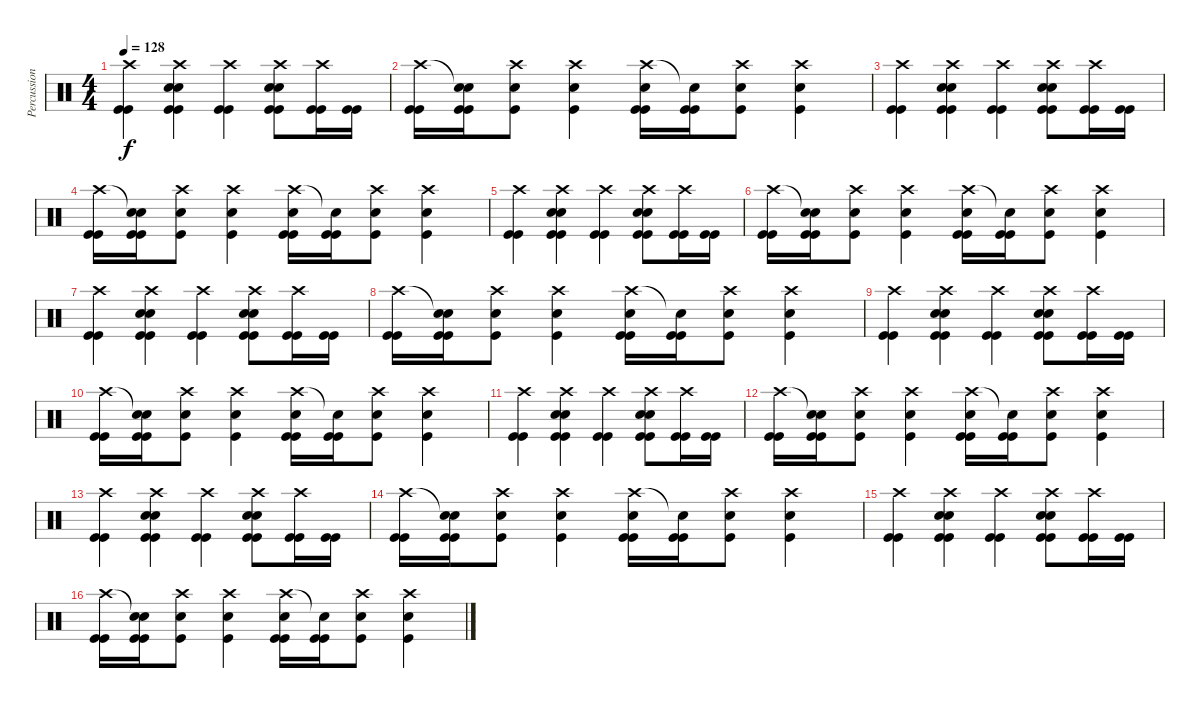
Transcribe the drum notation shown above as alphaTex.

\track ("Percussions" "Percussion") {instrument percussion}
\staff {score}
\articulation defaults
\ts (4 4)
\tempo 128
\clef neutral
\ks c
("Crash high (hit)" "Kick (hit)" "Kick (hit)").4{dy f} ("Crash high (hit)" "Snare (hit) 2" "Snare (hit) 2" "Kick (hit)" "Kick (hit)").4 ("Crash high (hit)" "Kick (hit)" "Kick (hit)").4 ("Crash high (hit)" "Snare (hit) 2" "Snare (hit) 2" "Kick (hit)" "Kick (hit)").8 ("Crash high (hit)" "Kick (hit)" "Kick (hit)").16 ("Kick (hit)" "Kick (hit)").16 |
("Crash high (hit)" "Kick (hit)" "Kick (hit)").16 ("Snare (hit)"{t} "Snare (hit) 2" "Kick (hit)" "Kick (hit)").16 ("Crash high (hit)" "Snare (hit) 2" "Kick (hit)").8 ("Crash high (hit)" "Snare (hit) 2" "Kick (hit)").4 ("Crash high (hit)" "Snare (hit) 2" "Kick (hit)" "Kick (hit)").16 ("Snare (hit)"{t} "Kick (hit)" "Kick (hit)").16 ("Crash high (hit)" "Snare (hit) 2" "Kick (hit)").8 ("Crash high (hit)" "Snare (hit) 2" "Kick (hit)").4 |
("Crash high (hit)" "Kick (hit)" "Kick (hit)").4 ("Crash high (hit)" "Snare (hit) 2" "Snare (hit) 2" "Kick (hit)" "Kick (hit)").4 ("Crash high (hit)" "Kick (hit)" "Kick (hit)").4 ("Crash high (hit)" "Snare (hit) 2" "Snare (hit) 2" "Kick (hit)" "Kick (hit)").8 ("Crash high (hit)" "Kick (hit)" "Kick (hit)").16 ("Kick (hit)" "Kick (hit)").16 |
("Crash high (hit)" "Kick (hit)" "Kick (hit)").16 ("Snare (hit)"{t} "Snare (hit) 2" "Kick (hit)" "Kick (hit)").16 ("Crash high (hit)" "Snare (hit) 2" "Kick (hit)").8 ("Crash high (hit)" "Snare (hit) 2" "Kick (hit)").4 ("Crash high (hit)" "Snare (hit) 2" "Kick (hit)" "Kick (hit)").16 ("Snare (hit)"{t} "Kick (hit)" "Kick (hit)").16 ("Crash high (hit)" "Snare (hit) 2" "Kick (hit)").8 ("Crash high (hit)" "Snare (hit) 2" "Kick (hit)").4 |
("Crash high (hit)" "Kick (hit)" "Kick (hit)").4 ("Crash high (hit)" "Snare (hit) 2" "Snare (hit) 2" "Kick (hit)" "Kick (hit)").4 ("Crash high (hit)" "Kick (hit)" "Kick (hit)").4 ("Crash high (hit)" "Snare (hit) 2" "Snare (hit) 2" "Kick (hit)" "Kick (hit)").8 ("Crash high (hit)" "Kick (hit)" "Kick (hit)").16 ("Kick (hit)" "Kick (hit)").16 |
("Crash high (hit)" "Kick (hit)" "Kick (hit)").16 ("Snare (hit)"{t} "Snare (hit) 2" "Kick (hit)" "Kick (hit)").16 ("Crash high (hit)" "Snare (hit) 2" "Kick (hit)").8 ("Crash high (hit)" "Snare (hit) 2" "Kick (hit)").4 ("Crash high (hit)" "Snare (hit) 2" "Kick (hit)" "Kick (hit)").16 ("Snare (hit)"{t} "Kick (hit)" "Kick (hit)").16 ("Crash high (hit)" "Snare (hit) 2" "Kick (hit)").8 ("Crash high (hit)" "Snare (hit) 2" "Kick (hit)").4 |
("Crash high (hit)" "Kick (hit)" "Kick (hit)").4 ("Crash high (hit)" "Snare (hit) 2" "Snare (hit) 2" "Kick (hit)" "Kick (hit)").4 ("Crash high (hit)" "Kick (hit)" "Kick (hit)").4 ("Crash high (hit)" "Snare (hit) 2" "Snare (hit) 2" "Kick (hit)" "Kick (hit)").8 ("Crash high (hit)" "Kick (hit)" "Kick (hit)").16 ("Kick (hit)" "Kick (hit)").16 |
("Crash high (hit)" "Kick (hit)" "Kick (hit)").16 ("Snare (hit)"{t} "Snare (hit) 2" "Kick (hit)" "Kick (hit)").16 ("Crash high (hit)" "Snare (hit) 2" "Kick (hit)").8 ("Crash high (hit)" "Snare (hit) 2" "Kick (hit)").4 ("Crash high (hit)" "Snare (hit) 2" "Kick (hit)" "Kick (hit)").16 ("Snare (hit)"{t} "Kick (hit)" "Kick (hit)").16 ("Crash high (hit)" "Snare (hit) 2" "Kick (hit)").8 ("Crash high (hit)" "Snare (hit) 2" "Kick (hit)").4 |
("Crash high (hit)" "Kick (hit)" "Kick (hit)").4 ("Crash high (hit)" "Snare (hit) 2" "Snare (hit) 2" "Kick (hit)" "Kick (hit)").4 ("Crash high (hit)" "Kick (hit)" "Kick (hit)").4 ("Crash high (hit)" "Snare (hit) 2" "Snare (hit) 2" "Kick (hit)" "Kick (hit)").8 ("Crash high (hit)" "Kick (hit)" "Kick (hit)").16 ("Kick (hit)" "Kick (hit)").16 |
("Crash high (hit)" "Kick (hit)" "Kick (hit)").16 ("Snare (hit)"{t} "Snare (hit) 2" "Kick (hit)" "Kick (hit)").16 ("Crash high (hit)" "Snare (hit) 2" "Kick (hit)").8 ("Crash high (hit)" "Snare (hit) 2" "Kick (hit)").4 ("Crash high (hit)" "Snare (hit) 2" "Kick (hit)" "Kick (hit)").16 ("Snare (hit)"{t} "Kick (hit)" "Kick (hit)").16 ("Crash high (hit)" "Snare (hit) 2" "Kick (hit)").8 ("Crash high (hit)" "Snare (hit) 2" "Kick (hit)").4 |
("Crash high (hit)" "Kick (hit)" "Kick (hit)").4 ("Crash high (hit)" "Snare (hit) 2" "Snare (hit) 2" "Kick (hit)" "Kick (hit)").4 ("Crash high (hit)" "Kick (hit)" "Kick (hit)").4 ("Crash high (hit)" "Snare (hit) 2" "Snare (hit) 2" "Kick (hit)" "Kick (hit)").8 ("Crash high (hit)" "Kick (hit)" "Kick (hit)").16 ("Kick (hit)" "Kick (hit)").16 |
("Crash high (hit)" "Kick (hit)" "Kick (hit)").16 ("Snare (hit)"{t} "Snare (hit) 2" "Kick (hit)" "Kick (hit)").16 ("Crash high (hit)" "Snare (hit) 2" "Kick (hit)").8 ("Crash high (hit)" "Snare (hit) 2" "Kick (hit)").4 ("Crash high (hit)" "Snare (hit) 2" "Kick (hit)" "Kick (hit)").16 ("Snare (hit)"{t} "Kick (hit)" "Kick (hit)").16 ("Crash high (hit)" "Snare (hit) 2" "Kick (hit)").8 ("Crash high (hit)" "Snare (hit) 2" "Kick (hit)").4 |
("Crash high (hit)" "Kick (hit)" "Kick (hit)").4 ("Crash high (hit)" "Snare (hit) 2" "Snare (hit) 2" "Kick (hit)" "Kick (hit)").4 ("Crash high (hit)" "Kick (hit)" "Kick (hit)").4 ("Crash high (hit)" "Snare (hit) 2" "Snare (hit) 2" "Kick (hit)" "Kick (hit)").8 ("Crash high (hit)" "Kick (hit)" "Kick (hit)").16 ("Kick (hit)" "Kick (hit)").16 |
("Crash high (hit)" "Kick (hit)" "Kick (hit)").16 ("Snare (hit)"{t} "Snare (hit) 2" "Kick (hit)" "Kick (hit)").16 ("Crash high (hit)" "Snare (hit) 2" "Kick (hit)").8 ("Crash high (hit)" "Snare (hit) 2" "Kick (hit)").4 ("Crash high (hit)" "Snare (hit) 2" "Kick (hit)" "Kick (hit)").16 ("Snare (hit)"{t} "Kick (hit)" "Kick (hit)").16 ("Crash high (hit)" "Snare (hit) 2" "Kick (hit)").8 ("Crash high (hit)" "Snare (hit) 2" "Kick (hit)").4 |
("Crash high (hit)" "Kick (hit)" "Kick (hit)").4 ("Crash high (hit)" "Snare (hit) 2" "Snare (hit) 2" "Kick (hit)" "Kick (hit)").4 ("Crash high (hit)" "Kick (hit)" "Kick (hit)").4 ("Crash high (hit)" "Snare (hit) 2" "Snare (hit) 2" "Kick (hit)" "Kick (hit)").8 ("Crash high (hit)" "Kick (hit)" "Kick (hit)").16 ("Kick (hit)" "Kick (hit)").16 |
("Crash high (hit)" "Kick (hit)" "Kick (hit)").16 ("Snare (hit)"{t} "Snare (hit) 2" "Kick (hit)" "Kick (hit)").16 ("Crash high (hit)" "Snare (hit) 2" "Kick (hit)").8 ("Crash high (hit)" "Snare (hit) 2" "Kick (hit)").4 ("Crash high (hit)" "Snare (hit) 2" "Kick (hit)" "Kick (hit)").16 ("Snare (hit)"{t} "Kick (hit)" "Kick (hit)").16 ("Crash high (hit)" "Snare (hit) 2" "Kick (hit)").8 ("Crash high (hit)" "Snare (hit) 2" "Kick (hit)").4
